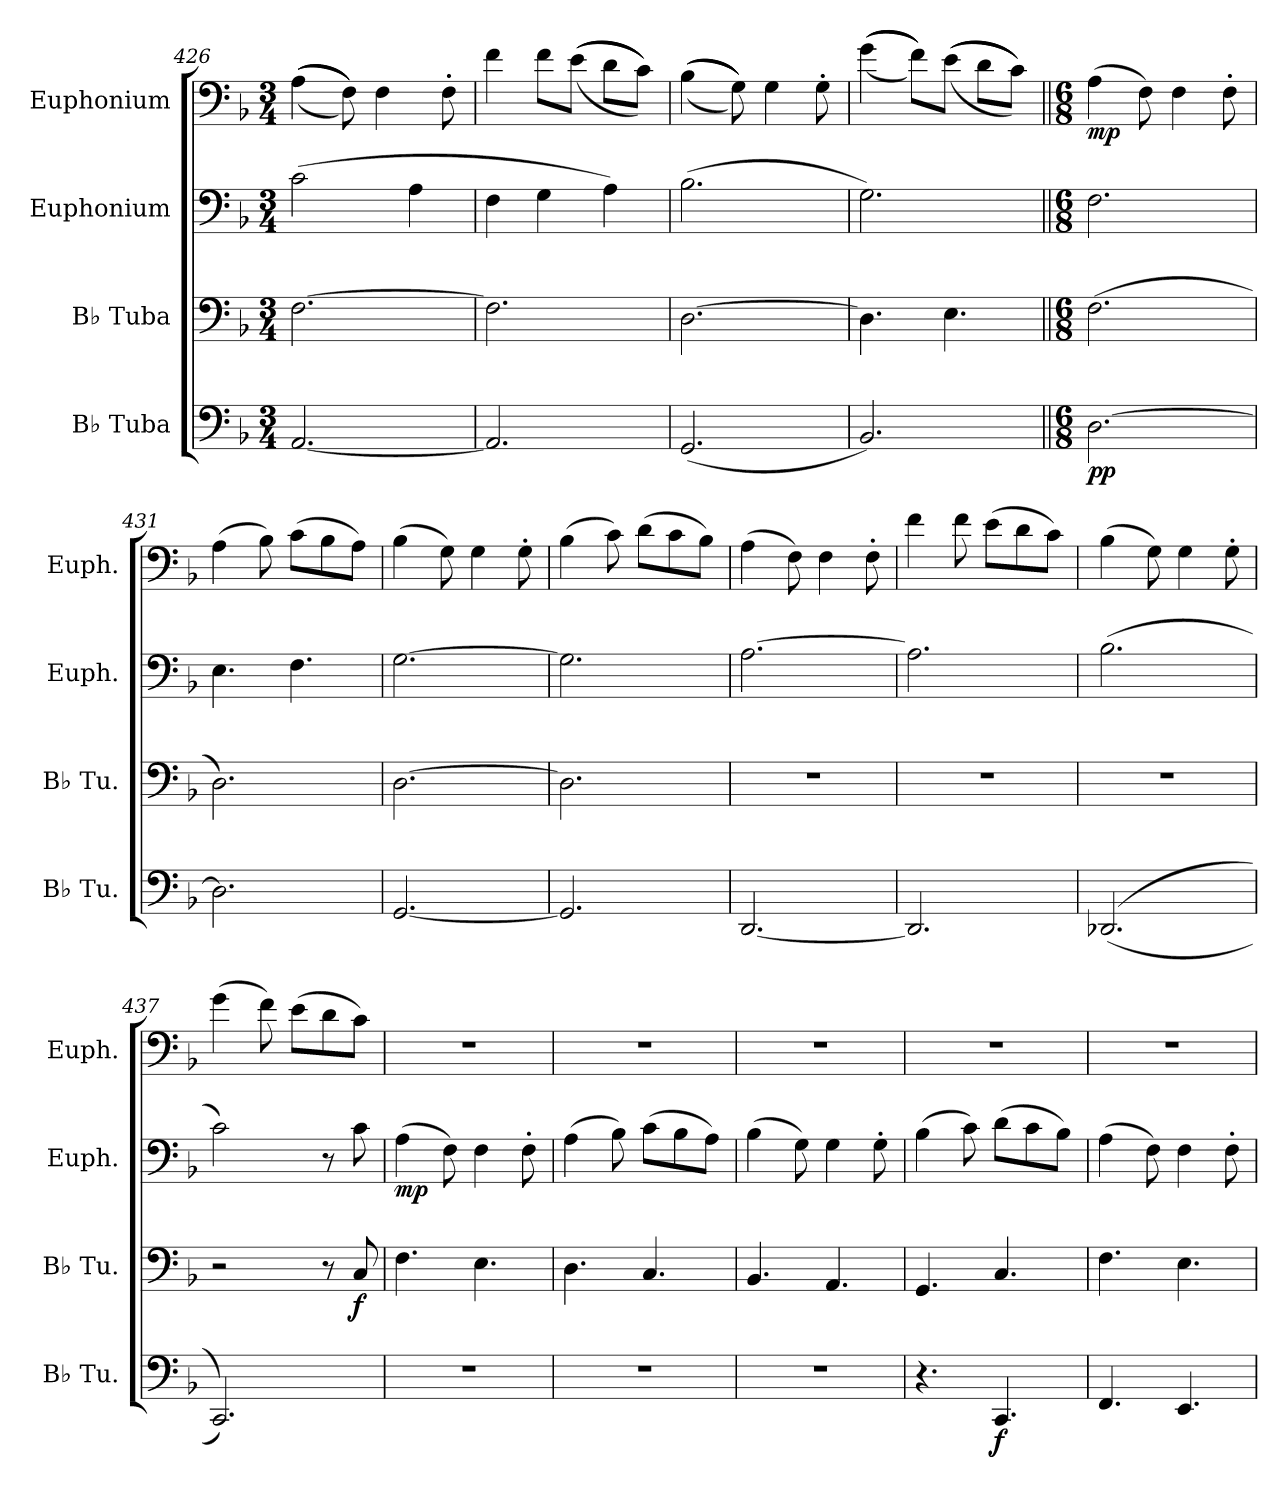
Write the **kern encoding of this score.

**kern	**dynam	**kern	**dynam	**kern	**dynam	**kern	**dynam
*part4	*part4	*part3	*part3	*part2	*part2	*part1	*part1
*staff4	*staff4	*staff3	*staff3	*staff2	*staff2	*staff1	*staff1
*I"B♭ Tuba	*	*I"B♭ Tuba	*	*I"Euphonium	*	*I"Euphonium	*
*I'B♭ Tu.	*	*I'B♭ Tu.	*	*I'Euph.	*	*I'Euph.	*
*clefF4	*	*clefF4	*	*clefF4	*	*clefF4	*
*k[b-]	*	*k[b-]	*	*k[b-]	*	*k[b-]	*
*M3/4	*	*M3/4	*	*M3/4	*	*M3/4	*
=426	=426	=426	=426	=426	=426	=426	=426
[2.AA/	.	[2.F\	.	(2c\	.	((((4A\	.
.	.	.	.	.	.	8F\))))	.
.	.	.	.	.	.	4F\	.
.	.	.	.	4A\	.	.	.
.	.	.	.	.	.	8F'\	.
=427	=427	=427	=427	=427	=427	=427	=427
2.AA/]	.	2.F\]	.	4F\	.	4f\	.
.	.	.	.	4G\	.	8f\L	.
.	.	.	.	.	.	((((8e\J	.
.	.	.	.	4A\)	.	8d\L	.
.	.	.	.	.	.	8c\J))))	.
=428	=428	=428	=428	=428	=428	=428	=428
(2.GG/	.	[2.D\	.	(2.B-\	.	((((4B-\	.
.	.	.	.	.	.	8G\))))	.
.	.	.	.	.	.	4G\	.
.	.	.	.	.	.	8G'\	.
=429	=429	=429	=429	=429	=429	=429	=429
2.BB-/)	.	4.D\]	.	2.G\)	.	((((4g\	.
.	.	.	.	.	.	8f\L))))	.
.	.	4.E\	.	.	.	((((8e\J	.
.	.	.	.	.	.	8d\L	.
.	.	.	.	.	.	8c\J))))	.
=430||	=430||	=430||	=430||	=430||	=430||	=430||	=430||
*M6/8	*	*M6/8	*	*M6/8	*	*M6/8	*
*	*	*	*	*	*	*MM225	*
!	!LO:DY:b	!	!	!	!	!	!
!	!LO:DY:n=1:b	!	!	!	!	!	!LO:DY:b
[2.D\	p p	(2.F\	.	2.F\	.	(4A\	mp
.	.	.	.	.	.	8F\)	.
.	.	.	.	.	.	4F\	.
.	.	.	.	.	.	8F'\	.
!!LO:LB:g=z
=431	=431	=431	=431	=431	=431	=431	=431
2.D\]	.	2.D\)	.	4.E\	.	(4A\	.
.	.	.	.	.	.	8B-\)	.
.	.	.	.	4.F\	.	(8c\L	.
.	.	.	.	.	.	8B-\	.
.	.	.	.	.	.	8A\J)	.
=432	=432	=432	=432	=432	=432	=432	=432
[2.GG/	.	[2.D\	.	[2.G\	.	(4B-\	.
.	.	.	.	.	.	8G\)	.
.	.	.	.	.	.	4G\	.
.	.	.	.	.	.	8G'\	.
=433	=433	=433	=433	=433	=433	=433	=433
2.GG/]	.	2.D\]	.	2.G\]	.	(4B-\	.
.	.	.	.	.	.	8c\)	.
.	.	.	.	.	.	(8d\L	.
.	.	.	.	.	.	8c\	.
.	.	.	.	.	.	8B-\J)	.
=434	=434	=434	=434	=434	=434	=434	=434
[2.DD/	.	2.r	.	[2.A\	.	(4A\	.
.	.	.	.	.	.	8F\)	.
.	.	.	.	.	.	4F\	.
.	.	.	.	.	.	8F'\	.
=435	=435	=435	=435	=435	=435	=435	=435
2.DD/]	.	2.r	.	2.A\]	.	4f\	.
.	.	.	.	.	.	8f\	.
.	.	.	.	.	.	(8e\L	.
.	.	.	.	.	.	8d\	.
.	.	.	.	.	.	8c\J)	.
=436	=436	=436	=436	=436	=436	=436	=436
((2.DD-X/	.	2.r	.	(2.B-\	.	(4B-\	.
.	.	.	.	.	.	8G\)	.
.	.	.	.	.	.	4G\	.
.	.	.	.	.	.	8G'\	.
!!LO:PB:g=z
=437	=437	=437	=437	=437	=437	=437	=437
2.CC/))	.	2r	.	2c\)	.	(4g\	.
.	.	.	.	.	.	8f\)	.
.	.	.	.	.	.	(8e\L	.
.	.	8r	.	8r	.	8d\	.
!	!	!	!LO:DY:b	!	!	!	!
.	.	8C/	f	8c\	.	8c\J)	.
=438	=438	=438	=438	=438	=438	=438	=438
!	!	!	!	!	!LO:DY:b	!	!
2.r	.	4.F\	.	(4A\	mp	2.r	.
.	.	.	.	8F\)	.	.	.
.	.	4.E\	.	4F\	.	.	.
.	.	.	.	8F'\	.	.	.
=439	=439	=439	=439	=439	=439	=439	=439
2.r	.	4.D\	.	(4A\	.	2.r	.
.	.	.	.	8B-\)	.	.	.
.	.	4.C/	.	(8c\L	.	.	.
.	.	.	.	8B-\	.	.	.
.	.	.	.	8A\J)	.	.	.
=440	=440	=440	=440	=440	=440	=440	=440
2.r	.	4.BB-/	.	(4B-\	.	2.r	.
.	.	.	.	8G\)	.	.	.
.	.	4.AA/	.	4G\	.	.	.
.	.	.	.	8G'\	.	.	.
=441	=441	=441	=441	=441	=441	=441	=441
4.r	.	4.GG/	.	(4B-\	.	2.r	.
.	.	.	.	8c\)	.	.	.
!	!LO:DY:b	!	!	!	!	!	!
4.CC/	f	4.C/	.	(8d\L	.	.	.
.	.	.	.	8c\	.	.	.
.	.	.	.	8B-\J)	.	.	.
=442	=442	=442	=442	=442	=442	=442	=442
4.FF/	.	4.F\	.	(4A\	.	2.r	.
.	.	.	.	8F\)	.	.	.
4.EE/	.	4.E\	.	4F\	.	.	.
.	.	.	.	8F'\	.	.	.
=	=	=	=	=	=	=	=
*-	*-	*-	*-	*-	*-	*-	*-
